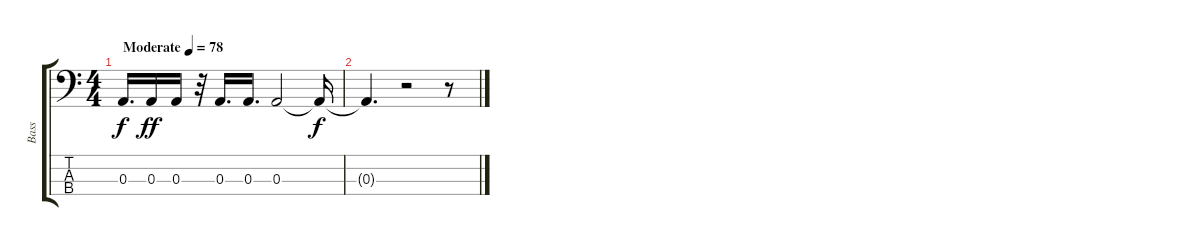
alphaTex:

\track ("Bass" "Bass") {instrument electricbassfinger}
\staff {score tabs}
\tuning (G2 D2 A1 E1) {hide}
\ts (4 4)
\tempo (78 "Moderate")
\clef f4
\ks c
0.3.16{d dy f instrument electricbassfinger} 0.3.16{dy ff} 0.3.16 r.32 0.3.16{d} 0.3.16{d} 0.3.2 0.3{t}.16{dy f} |
0.3{t}.4{d} r.2 r.8
